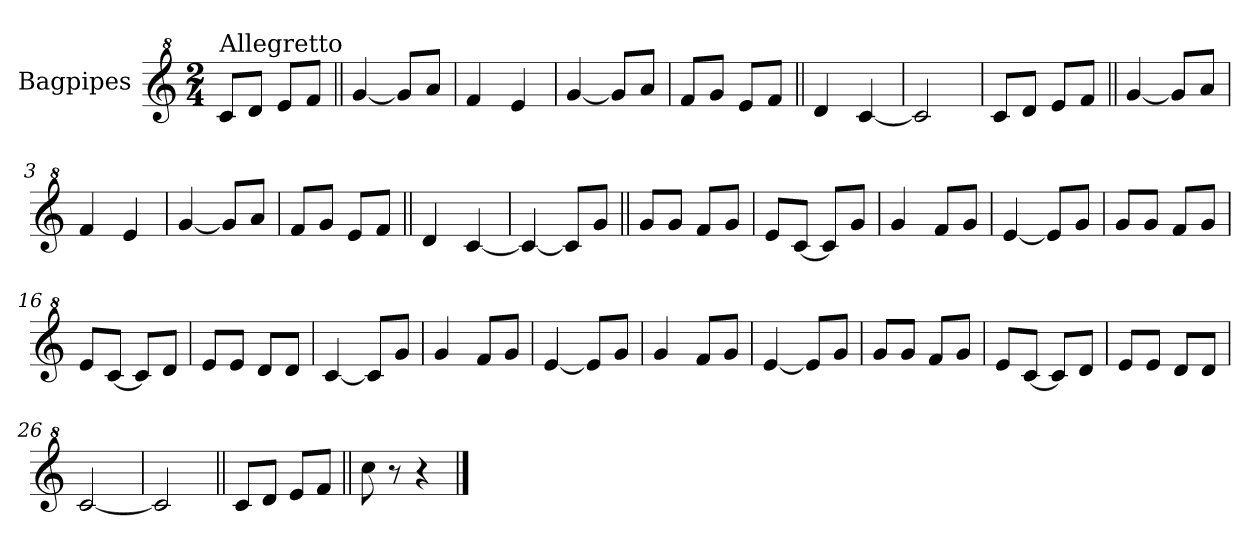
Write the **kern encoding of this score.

**kern
*part1
*staff1
*I"Bagpipes
*I'Bag
*clefG^2
*k[]
*C:
*M2/4
=1
!LO:TX:a:t=Allegretto
8cc/L
8dd/J
8ee/L
8ff/J
=2||
[4gg/
8gg/L]
8aa/J
=3
4ff/
4ee/
=4
[4gg/
8gg/L]
8aa/J
=5
8ff/L
8gg/J
8ee/L
8ff/J
=6||
4dd/
[4cc/
=7
2cc/]
=8
8cc/L
8dd/J
8ee/L
8ff/J
=2||
[4gg/
8gg/L]
8aa/J
=3
4ff/
4ee/
=4
[4gg/
8gg/L]
8aa/J
=5
8ff/L
8gg/J
8ee/L
8ff/J
=9||
4dd/
[4cc/
=10
4cc/_
8cc/L]
8gg/J
=11||
8gg/L
8gg/J
8ff/L
8gg/J
=12
8ee/L
[8cc/J
8cc/L]
8gg/J
!!LO:LB:g=z
=13
4gg/
8ff/L
8gg/J
=14
[4ee/
8ee/L]
8gg/J
=15
8gg/L
8gg/J
8ff/L
8gg/J
=16
8ee/L
[8cc/J
8cc/L]
8dd/J
=17
8ee/L
8ee/J
8dd/L
8dd/J
=18
[4cc/
8cc/L]
8gg/J
=19
4gg/
8ff/L
8gg/J
=20
[4ee/
8ee/L]
8gg/J
=21
4gg/
8ff/L
8gg/J
=22
[4ee/
8ee/L]
8gg/J
=23
8gg/L
8gg/J
8ff/L
8gg/J
=24
8ee/L
[8cc/J
8cc/L]
8dd/J
!!LO:LB:g=z
=25
8ee/L
8ee/J
8dd/L
8dd/J
=26
[2cc/
=27
2cc/]
=28||
8cc/L
8dd/J
8ee/L
8ff/J
=29||
8ccc\
8r
4r
==
*-
